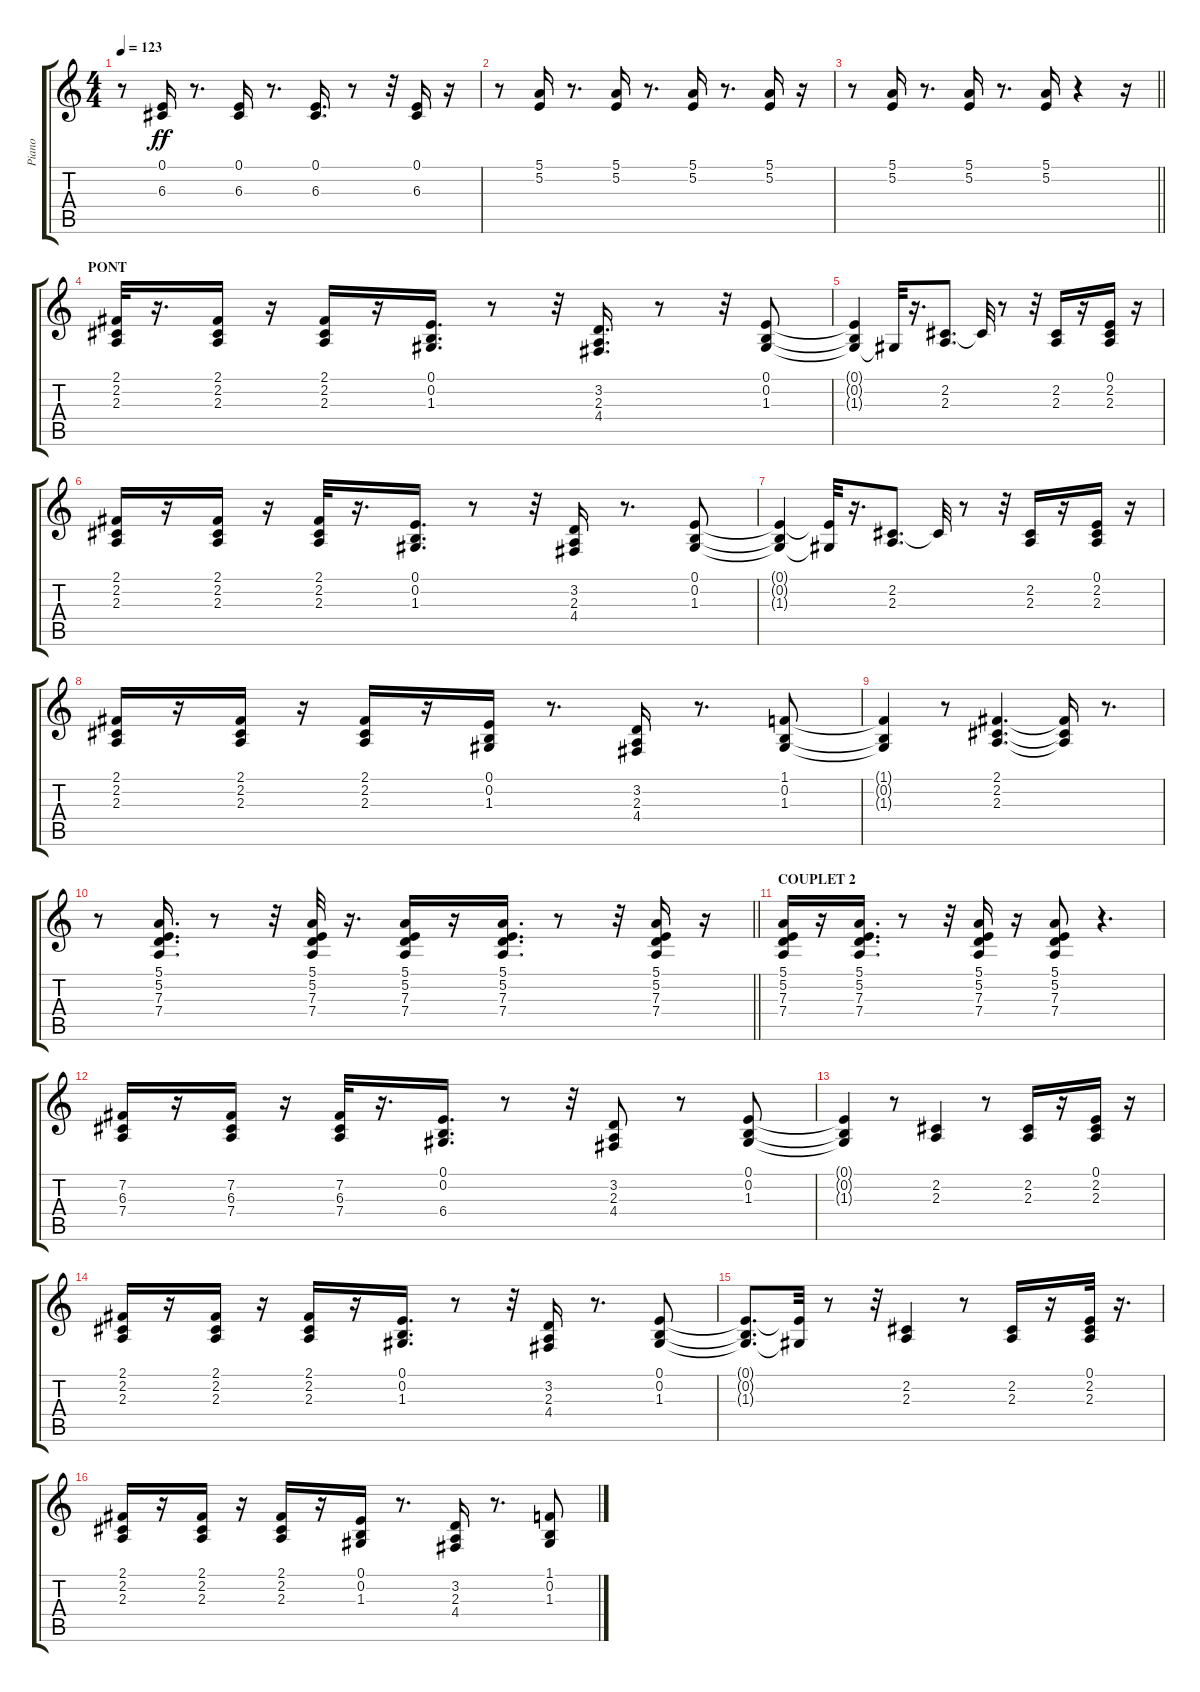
\track ("Piano" "Piano") {instrument brightacousticpiano}
\staff {score tabs}
\tuning (E4 B3 G3 D3 A2 E2) {hide}
\ts (4 4)
\tempo 123
\clef g2
\ks c
r.8{dy ff} (0.1 6.3).16 r.8{d} (0.1 6.3).16 r.8{d} (0.1 6.3).16{d} r.8 r.32 (0.1 6.3).16 r.16 |
r.8 (5.1 5.2).16 r.8{d} (5.1 5.2).16 r.8{d} (5.1 5.2).16 r.8{d} (5.1 5.2).16 r.16 |
\barLineRight lightlight
r.8 (5.1 5.2).16 r.8{d} (5.1 5.2).16 r.8{d} (5.1 5.2).16 r.4 r.16 |
\section ("" "PONT")
(2.1 2.2 2.3).32 r.16{d} (2.1 2.2 2.3).16 r.16 (2.1 2.2 2.3).16 r.16 (0.1 0.2 1.3).16{d} r.8 r.32 (3.2 2.3 4.4).16{d} r.8 r.32 (0.1 0.2 1.3).8 |
(0.1{t} 0.2{t} 1.3{t}).4 1.3{t}.32 r.16{d} (2.2 2.3).8{d} 2.2{t}.32 r.8 r.32 (2.2 2.3).16 r.16 (0.1 2.2 2.3).16 r.16 |
(2.1 2.2 2.3).16 r.16 (2.1 2.2 2.3).16 r.16 (2.1 2.2 2.3).32 r.16{d} (0.1 0.2 1.3).16{d} r.8 r.32 (3.2 2.3 4.4).16 r.8{d} (0.1 0.2 1.3).8 |
(0.1{t} 0.2{t} 1.3{t}).4 (0.1{t} 1.3{t}).32 r.16{d} (2.2 2.3).8{d} 2.2{t}.32 r.8 r.32 (2.2 2.3).16 r.16 (0.1 2.2 2.3).16 r.16 |
(2.1 2.2 2.3).16 r.16 (2.1 2.2 2.3).16 r.16 (2.1 2.2 2.3).16 r.16 (0.1 0.2 1.3).16 r.8{d} (3.2 2.3 4.4).16 r.8{d} (1.1 0.2 1.3).8 |
(1.1{t} 0.2{t} 1.3{t}).4 r.8 (2.1 2.2 2.3).4{d} (2.1{t} 2.2{t} 2.3{t}).16 r.8{d} |
\barLineRight lightlight
r.8 (5.1 5.2 7.3 7.4).16{d} r.8 r.32 (5.1 5.2 7.3 7.4).32 r.16{d} (5.1 5.2 7.3 7.4).16 r.16 (5.1 5.2 7.3 7.4).16{d} r.8 r.32 (5.1 5.2 7.3 7.4).16 r.16 |
\section ("" "COUPLET 2")
(5.1 5.2 7.3 7.4).16 r.16 (5.1 5.2 7.3 7.4).16{d} r.8 r.32 (5.1 5.2 7.3 7.4).16 r.16 (5.1 5.2 7.3 7.4).8 r.4{d} |
(7.2 6.3 7.4).16 r.16 (7.2 6.3 7.4).16 r.16 (7.2 6.3 7.4).32 r.16{d} (0.1 0.2 6.4).16{d} r.8 r.32 (3.2 2.3 4.4).8 r.8 (0.1 0.2 1.3).8 |
(0.1{t} 0.2{t} 1.3{t}).4 r.8 (2.2 2.3).4 r.8 (2.2 2.3).16 r.16 (0.1 2.2 2.3).16 r.16 |
(2.1 2.2 2.3).16 r.16 (2.1 2.2 2.3).16 r.16 (2.1 2.2 2.3).16 r.16 (0.1 0.2 1.3).16{d} r.8 r.32 (3.2 2.3 4.4).16 r.8{d} (0.1 0.2 1.3).8 |
(0.1{t} 0.2{t} 1.3{t}).8{d} (0.1{t} 1.3{t}).32 r.8 r.32 (2.2 2.3).4 r.8 (2.2 2.3).16 r.16 (0.1 2.2 2.3).32 r.16{d} |
(2.1 2.2 2.3).16 r.16 (2.1 2.2 2.3).16 r.16 (2.1 2.2 2.3).16 r.16 (0.1 0.2 1.3).16 r.8{d} (3.2 2.3 4.4).16 r.8{d} (1.1 0.2 1.3).8
